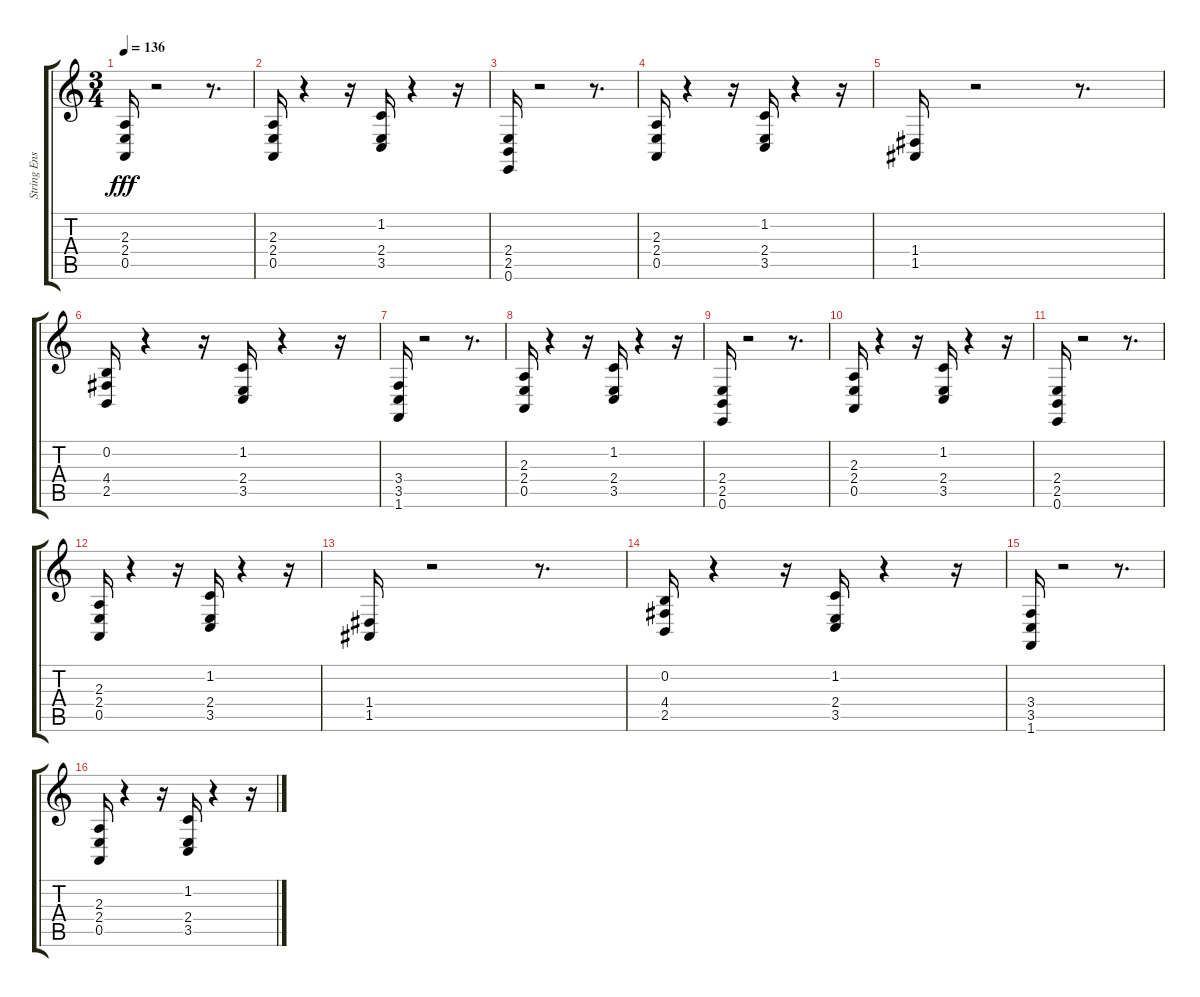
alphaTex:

\track ("String Ensemble 1" "String Ens") {instrument stringensemble1}
\staff {score tabs}
\tuning (E4 B3 G3 D3 A2 E2) {hide}
\ts (3 4)
\tempo 136
\clef g2
\ks c
(2.3 2.4 0.5).16{dy fff} r.2 r.8{d} |
(2.3 2.4 0.5).16 r.4 r.16 (1.2 2.4 3.5).16 r.4 r.16 |
(2.4 2.5 0.6).16 r.2 r.8{d} |
(2.3 2.4 0.5).16 r.4 r.16 (1.2 2.4 3.5).16 r.4 r.16 |
(1.4 1.5).16 r.2 r.8{d} |
(0.2 4.4 2.5).16 r.4 r.16 (1.2 2.4 3.5).16 r.4 r.16 |
(3.4 3.5 1.6).16 r.2 r.8{d} |
(2.3 2.4 0.5).16 r.4 r.16 (1.2 2.4 3.5).16 r.4 r.16 |
(2.4 2.5 0.6).16 r.2 r.8{d} |
(2.3 2.4 0.5).16 r.4 r.16 (1.2 2.4 3.5).16 r.4 r.16 |
(2.4 2.5 0.6).16 r.2 r.8{d} |
(2.3 2.4 0.5).16 r.4 r.16 (1.2 2.4 3.5).16 r.4 r.16 |
(1.4 1.5).16 r.2 r.8{d} |
(0.2 4.4 2.5).16 r.4 r.16 (1.2 2.4 3.5).16 r.4 r.16 |
(3.4 3.5 1.6).16 r.2 r.8{d} |
(2.3 2.4 0.5).16 r.4 r.16 (1.2 2.4 3.5).16 r.4 r.16
